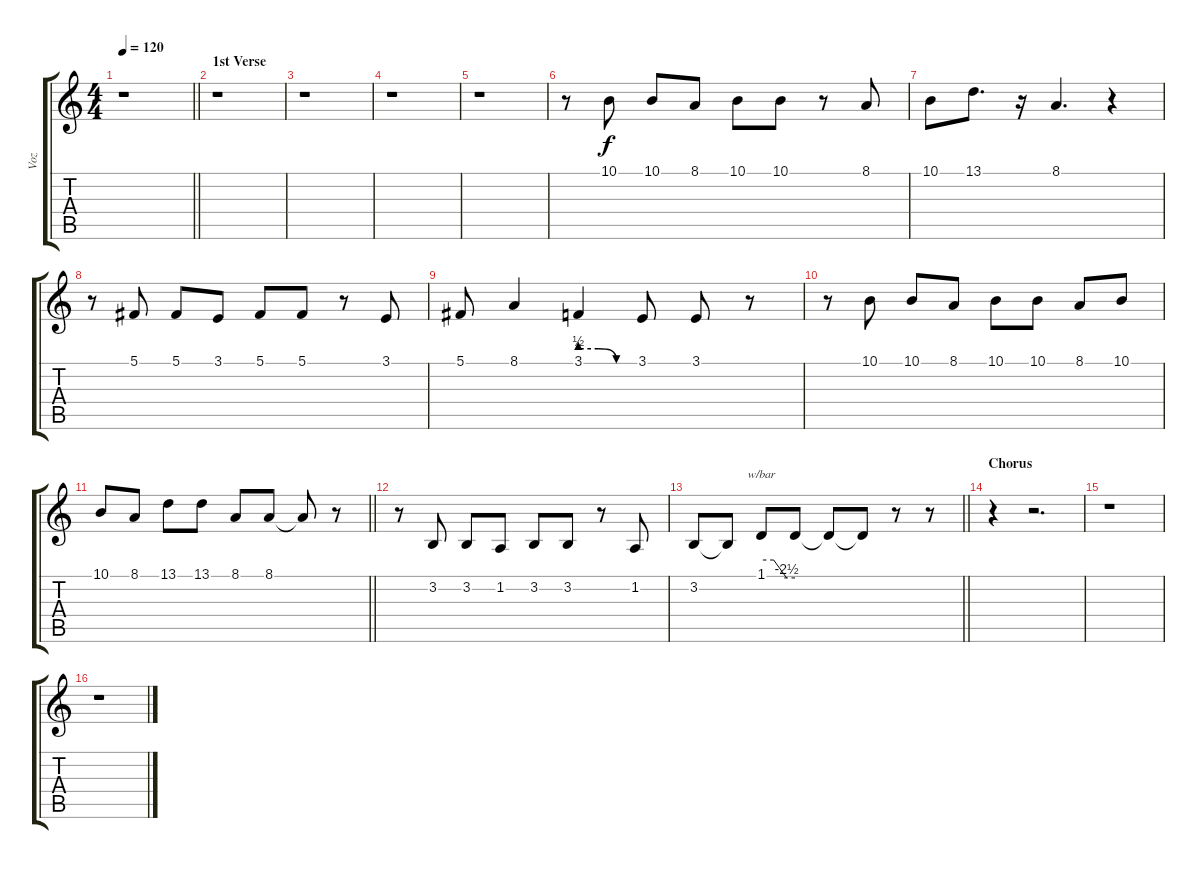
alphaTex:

\track ("Voz" "Voz") {instrument tenorsax}
\staff {score tabs}
\tuning (Db4 Ab3 E3 B2 Gb2 Db2) {hide}
\ts (4 4)
\tempo 120
\clef g2
\barLineRight lightlight
\ks c
r.1{dy f} |
\section ("" "1st Verse")
r.1 |
r.1 |
r.1 |
r.1 |
r.8 10.1.8 10.1.8 8.1.8 10.1.8 10.1.8 r.8 8.1.8 |
10.1.8 13.1.8{d} r.16 8.1.4{d} r.4 |
r.8 5.1.8 5.1.8 3.1.8 5.1.8 5.1.8 r.8 3.1.8 |
5.1.8 8.1.4 3.1{be (custom 0 2 20 2 40 0 60 0)}.4 3.1.8 3.1.8 r.8 |
r.8 10.1.8 10.1.8 8.1.8 10.1.8 10.1.8 8.1.8 10.1.8 |
\barLineRight lightlight
10.1.8 8.1.8 13.1.8 13.1.8 8.1.8 8.1.8 8.1{t}.8 r.8 |
r.8 3.2.8 3.2.8 1.2.8 3.2.8 3.2.8 r.8 1.2.8 |
\barLineRight lightlight
3.2.8 3.2{t}.8 1.1.8{tbe (custom default 0 0 22 0 45 -10 60 -10)} 1.1{t}.8 1.1{t}.8 1.1{t}.8 r.8 r.8 |
\section ("" "Chorus")
r.4 r.2{d} |
r.1 |
r.1
